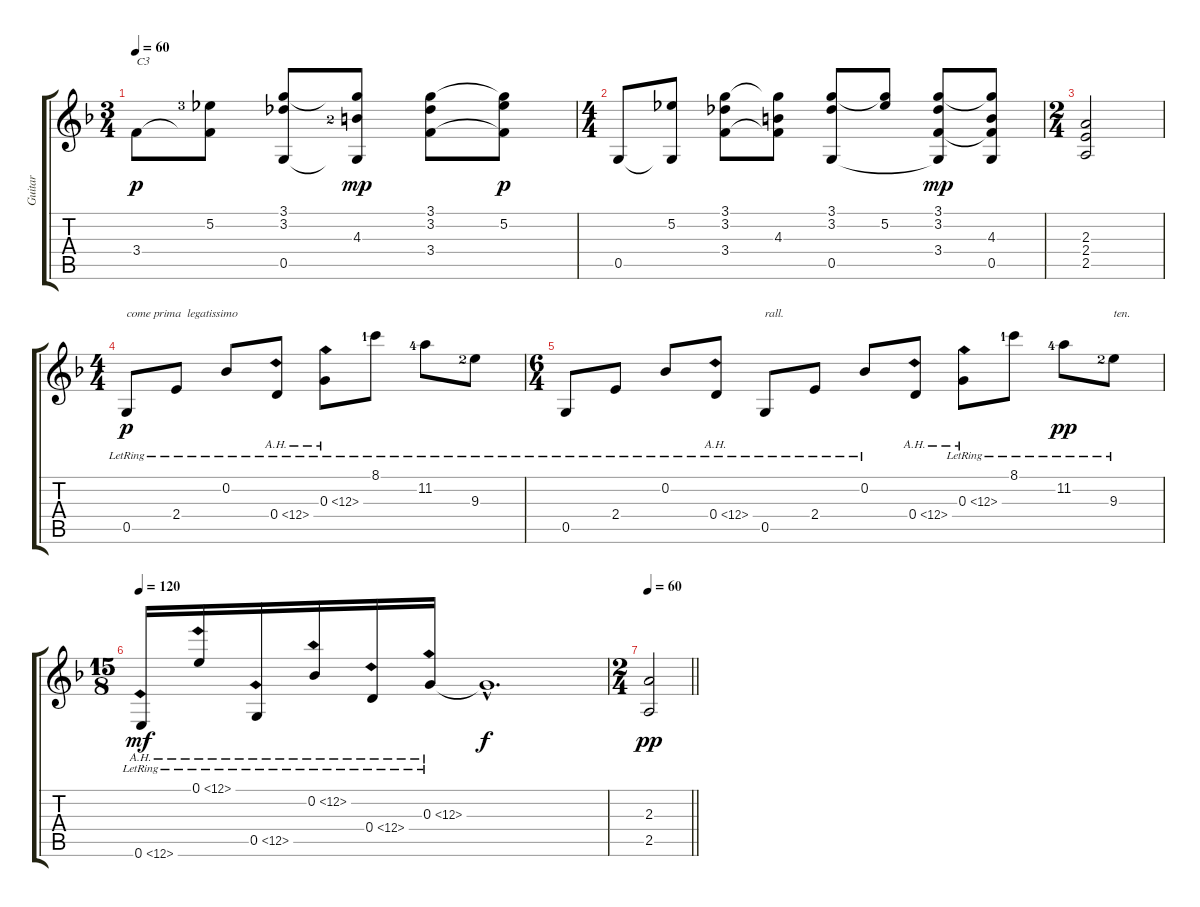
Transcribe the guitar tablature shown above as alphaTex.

\track ("Guitar" "Guitar") {instrument acousticguitarnylon}
\staff {score tabs}
\tuning (E4 Bb3 G3 D3 G2 E2) {hide}
\ts (3 4)
\tempo 60
\clef g2
\ks f
3.4.8{txt "C3" dy p} (5.2{lf 4} 3.4{t}).8 (3.1 3.2 0.5).8 (3.1{t} 4.3{lf 3} 0.5{t}).8{dy mp} (3.1 3.2 3.4).8 (3.1{t} 5.2 3.4{t}).8{dy p} |
\ts (4 4)
0.5.8 (5.2 0.5{t}).8 (3.1 3.2 3.4).8 (3.1{t} 4.3 3.4{t}).8 (3.1 3.2 0.5).8 (3.1{t} 5.2).8 (3.1 3.2 3.4 0.5{t}).8{dy mp} (3.1{t} 4.3 3.4{t} 0.5).8 |
\ts (2 4)
(2.3 2.4 2.5).2 |
\ts (4 4)
0.5{lr}.8{txt "come prima  legatissimo" dy p} 2.4{lr}.8 0.2{lr}.8 0.4{ah 12 lr}.8 0.3{ah 12 lr}.8 8.1{lr lf 2}.8 11.2{lr lf 5}.8 9.3{lr lf 3}.8 |
\ts (6 4)
0.5{lr}.8 2.4{lr}.8 0.2{lr}.8 0.4{ah 12 lr}.8 0.5{lr}.8{txt "rall."} 2.4{lr}.8 0.2{lr}.8 0.4{ah 12}.8 0.3{ah 12 lr}.8 8.1{lr lf 2}.8 11.2{lr lf 5}.8{dy pp} 9.3{lr lf 3}.8{txt "ten."} |
\ts (15 8)
\tempo 120
0.6{ah 12 lr}.16{dy mf} 0.1{ah 12 lr}.16 0.5{ah 12 lr}.16 0.2{ah 12 lr}.16 0.4{ah 12 lr}.16 0.3{ah 12 lr}.16 0.3{hac t}.1{d dy f} |
\ts (2 4)
\tempo 60
\barLineRight lightlight
(2.3 2.5).2{dy pp}
